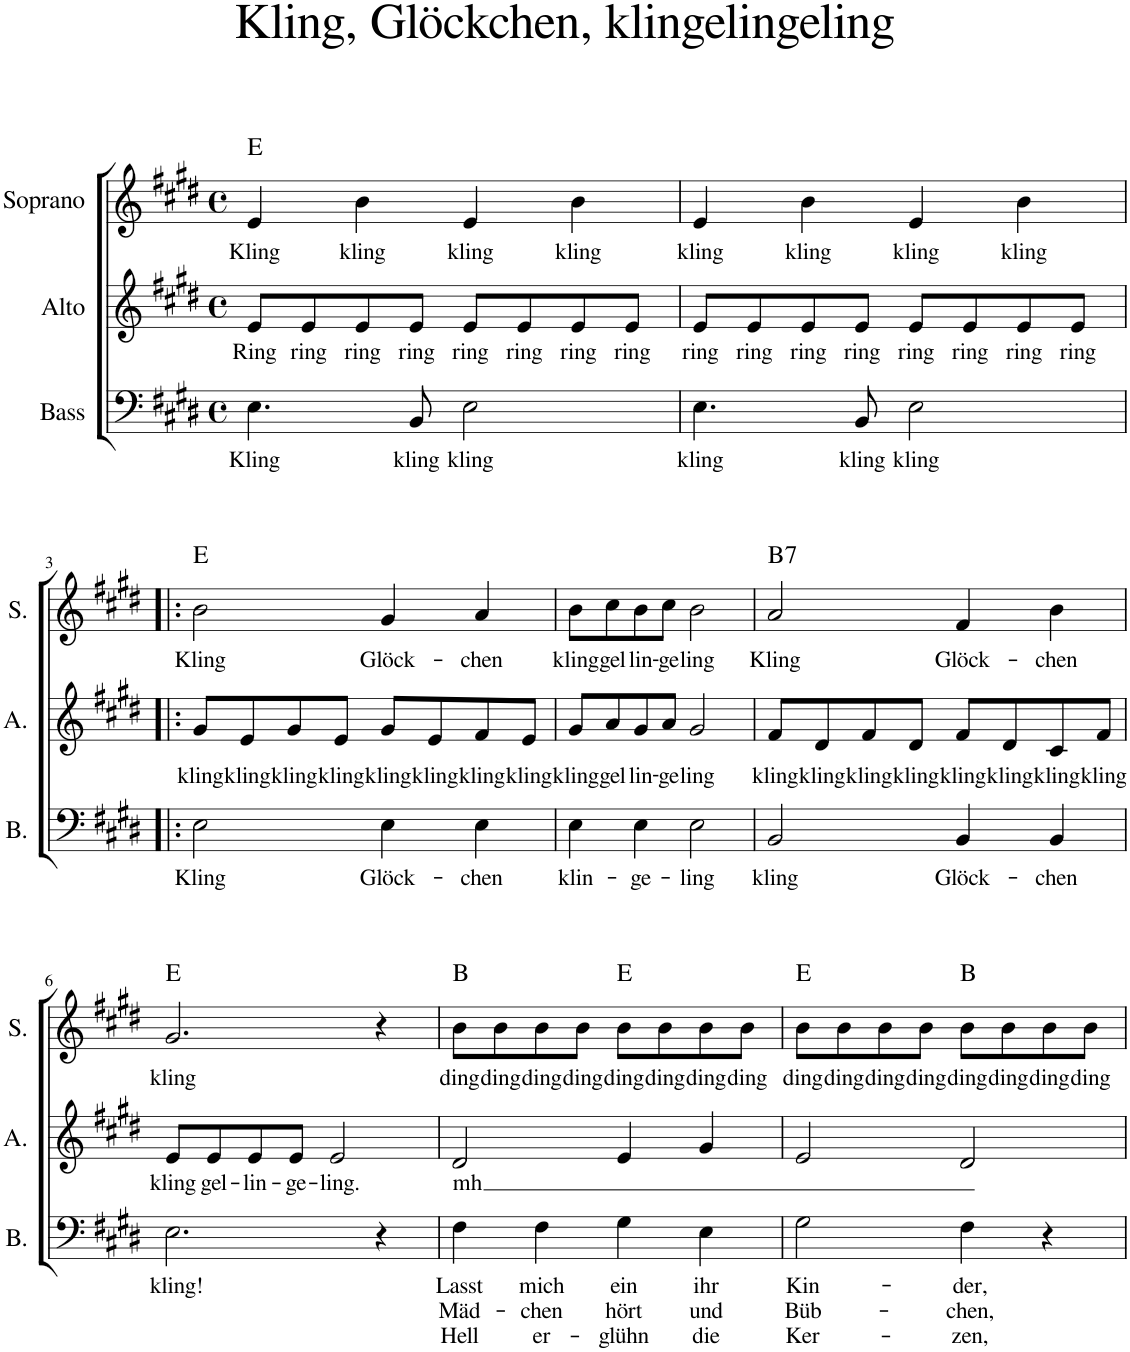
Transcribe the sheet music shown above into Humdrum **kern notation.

**kern	**text	**text	**text	**kern	**text	**kern	**text	**harte
*part3	*part3	*part3	*part3	*part2	*part2	*part1	*part1	*part1
*staff3	*staff3	*staff3	*staff3	*staff2	*staff2	*staff1	*staff1	*
*I"Bass	*	*	*	*I"Alto	*	*I"Soprano	*	*
*I'B.	*	*	*	*I'A.	*	*I'S.	*	*
*clefF4	*	*	*	*clefG2	*	*clefG2	*	*
*k[f#c#g#d#]	*	*	*	*k[f#c#g#d#]	*	*k[f#c#g#d#]	*	*
*M4/4	*	*	*	*M4/4	*	*M4/4	*	*
*met(c)	*	*	*	*met(c)	*	*met(c)	*	*
=1	=1	=1	=1	=1	=1	=1	=1	=1
!	!LO:LY:b	!	!	!	!LO:LY:b	!	!LO:LY:b	!
4.E\	Kling	.	.	8e/L	Ring	4e/	Kling	E:maj
!	!	!	!	!	!LO:LY:b	!	!	!
.	.	.	.	8e/	ring	.	.	.
!	!	!	!	!	!LO:LY:b	!	!LO:LY:b	!
.	.	.	.	8e/	ring	4b\	kling	.
!	!LO:LY:b	!	!	!	!LO:LY:b	!	!	!
8BB/	kling	.	.	8e/J	ring	.	.	.
!	!LO:LY:b	!	!	!	!LO:LY:b	!	!LO:LY:b	!
2E\	kling	.	.	8e/L	ring	4e/	kling	.
!	!	!	!	!	!LO:LY:b	!	!	!
.	.	.	.	8e/	ring	.	.	.
!	!	!	!	!	!LO:LY:b	!	!LO:LY:b	!
.	.	.	.	8e/	ring	4b\	kling	.
!	!	!	!	!	!LO:LY:b	!	!	!
.	.	.	.	8e/J	ring	.	.	.
=2	=2	=2	=2	=2	=2	=2	=2	=2
!	!LO:LY:b	!	!	!	!LO:LY:b	!	!LO:LY:b	!
4.E\	kling	.	.	8e/L	ring	4e/	kling	.
!	!	!	!	!	!LO:LY:b	!	!	!
.	.	.	.	8e/	ring	.	.	.
!	!	!	!	!	!LO:LY:b	!	!LO:LY:b	!
.	.	.	.	8e/	ring	4b\	kling	.
!	!LO:LY:b	!	!	!	!LO:LY:b	!	!	!
8BB/	kling	.	.	8e/J	ring	.	.	.
!	!LO:LY:b	!	!	!	!LO:LY:b	!	!LO:LY:b	!
2E\	kling	.	.	8e/L	ring	4e/	kling	.
!	!	!	!	!	!LO:LY:b	!	!	!
.	.	.	.	8e/	ring	.	.	.
!	!	!	!	!	!LO:LY:b	!	!LO:LY:b	!
.	.	.	.	8e/	ring	4b\	kling	.
!	!	!	!	!	!LO:LY:b	!	!	!
.	.	.	.	8e/J	ring	.	.	.
!!LO:LB:g=z
=3!|:	=3!|:	=3!|:	=3!|:	=3!|:	=3!|:	=3!|:	=3!|:	=3!|:
!	!LO:LY:b	!	!	!	!LO:LY:b	!	!LO:LY:b	!
2E\	Kling	.	.	8g#/L	kling	2b\	Kling	E:maj
!	!	!	!	!	!LO:LY:b	!	!	!
.	.	.	.	8e/	kling	.	.	.
!	!	!	!	!	!LO:LY:b	!	!	!
.	.	.	.	8g#/	kling	.	.	.
!	!	!	!	!	!LO:LY:b	!	!	!
.	.	.	.	8e/J	kling	.	.	.
!	!LO:LY:b	!	!	!	!LO:LY:b	!	!LO:LY:b	!
4E\	Glöck-	.	.	8g#/L	kling	4g#/	Glöck-	.
!	!	!	!	!	!LO:LY:b	!	!	!
.	.	.	.	8e/	kling	.	.	.
!	!LO:LY:b	!	!	!	!LO:LY:b	!	!LO:LY:b	!
4E\	-chen	.	.	8f#/	kling	4a/	-chen	.
!	!	!	!	!	!LO:LY:b	!	!	!
.	.	.	.	8e/J	kling	.	.	.
=4	=4	=4	=4	=4	=4	=4	=4	=4
!	!LO:LY:b	!	!	!	!LO:LY:b	!	!LO:LY:b	!
4E\	klin-	.	.	8g#/L	kling-	8b\L	kling-	.
!	!	!	!	!	!LO:LY:b	!	!LO:LY:b	!
.	.	.	.	8a/	-gel-	8cc#\	-gel-	.
!	!LO:LY:b	!	!	!	!LO:LY:b	!	!LO:LY:b	!
4E\	-ge-	.	.	8g#/	-lin-	8b\	-lin-	.
!	!	!	!	!	!LO:LY:b	!	!LO:LY:b	!
.	.	.	.	8a/J	-ge-	8cc#\J	-ge-	.
!	!LO:LY:b	!	!	!	!LO:LY:b	!	!LO:LY:b	!
2E\	-ling	.	.	2g#/	-ling	2b\	-ling	.
=5	=5	=5	=5	=5	=5	=5	=5	=5
!	!LO:LY:b	!	!	!	!LO:LY:b	!	!LO:LY:b	!LO:H:kt=7
2BB/	kling	.	.	8f#/L	kling	2a/	Kling	B:7
!	!	!	!	!	!LO:LY:b	!	!	!
.	.	.	.	8d#/	kling	.	.	.
!	!	!	!	!	!LO:LY:b	!	!	!
.	.	.	.	8f#/	kling	.	.	.
!	!	!	!	!	!LO:LY:b	!	!	!
.	.	.	.	8d#/J	kling	.	.	.
!	!LO:LY:b	!	!	!	!LO:LY:b	!	!LO:LY:b	!
4BB/	Glöck-	.	.	8f#/L	kling	4f#/	Glöck-	.
!	!	!	!	!	!LO:LY:b	!	!	!
.	.	.	.	8d#/	kling	.	.	.
!	!LO:LY:b	!	!	!	!LO:LY:b	!	!LO:LY:b	!
4BB/	-chen	.	.	8c#/	kling	4b\	-chen	.
!	!	!	!	!	!LO:LY:b	!	!	!
.	.	.	.	8f#/J	kling	.	.	.
!!LO:LB:g=z
=6	=6	=6	=6	=6	=6	=6	=6	=6
!	!LO:LY:b	!	!	!	!LO:LY:b	!	!LO:LY:b	!
2.E\	kling!	.	.	8e/L	kling-	2.g#/	kling	E:maj
!	!	!	!	!	!LO:LY:b	!	!	!
.	.	.	.	8e/	-gel-	.	.	.
!	!	!	!	!	!LO:LY:b	!	!	!
.	.	.	.	8e/	-lin-	.	.	.
!	!	!	!	!	!LO:LY:b	!	!	!
.	.	.	.	8e/J	-ge-	.	.	.
!	!	!	!	!	!LO:LY:b	!	!	!
.	.	.	.	2e/	-ling.	.	.	.
4r	.	.	.	.	.	4r	.	.
=7	=7	=7	=7	=7	=7	=7	=7	=7
!	!LO:LY:b	!LO:LY:b	!LO:LY:b	!	!LO:LY:b	!	!LO:LY:b	!
4F#\	Lasst	Mäd-	Hell	2d#/	mh	8b\L	ding	B:maj
!	!	!	!	!	!	!	!LO:LY:b	!
.	.	.	.	.	.	8b\	ding	.
!	!LO:LY:b	!LO:LY:b	!LO:LY:b	!	!	!	!LO:LY:b	!
4F#\	mich	-chen	er-	.	.	8b\	ding	.
!	!	!	!	!	!	!	!LO:LY:b	!
.	.	.	.	.	.	8b\J	ding	.
!	!LO:LY:b	!LO:LY:b	!LO:LY:b	!	!	!	!LO:LY:b	!
4G#\	ein	hört	-glühn	4e/	.	8b\L	ding	E:maj
!	!	!	!	!	!	!	!LO:LY:b	!
.	.	.	.	.	.	8b\	ding	.
!	!LO:LY:b	!LO:LY:b	!LO:LY:b	!	!	!	!LO:LY:b	!
4E\	ihr	und	die	4g#/	.	8b\	ding	.
!	!	!	!	!	!	!	!LO:LY:b	!
.	.	.	.	.	.	8b\J	ding	.
=8	=8	=8	=8	=8	=8	=8	=8	=8
!	!LO:LY:b	!LO:LY:b	!LO:LY:b	!	!	!	!LO:LY:b	!
2G#\	Kin-	Büb-	Ker-	2e/	.	8b\L	ding	E:maj
!	!	!	!	!	!	!	!LO:LY:b	!
.	.	.	.	.	.	8b\	ding	.
!	!	!	!	!	!	!	!LO:LY:b	!
.	.	.	.	.	.	8b\	ding	.
!	!	!	!	!	!	!	!LO:LY:b	!
.	.	.	.	.	.	8b\J	ding	.
!	!LO:LY:b	!LO:LY:b	!LO:LY:b	!	!	!	!LO:LY:b	!
4F#\	-der,	-chen,	-zen,	2d#/	.	8b\L	ding	B:maj
!	!	!	!	!	!	!	!LO:LY:b	!
.	.	.	.	.	.	8b\	ding	.
!	!	!	!	!	!	!	!LO:LY:b	!
4r	.	.	.	.	.	8b\	ding	.
!	!	!	!	!	!	!	!LO:LY:b	!
.	.	.	.	.	.	8b\J	ding	.
=	=	=	=	=	=	=	=	=
*-	*-	*-	*-	*-	*-	*-	*-	*-
